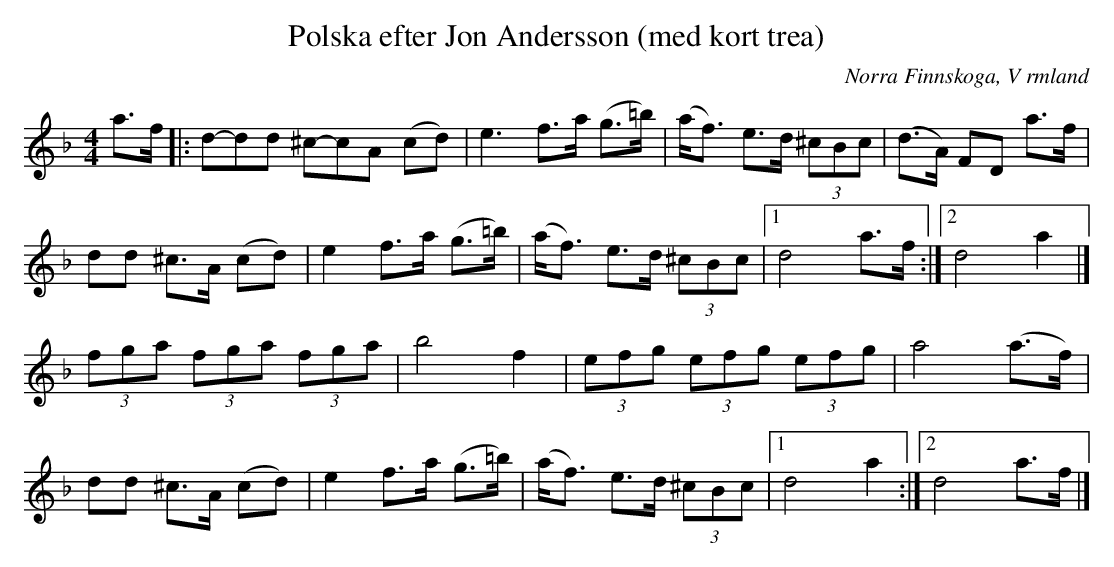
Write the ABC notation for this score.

X:1
T:Polska efter Jon Andersson (med kort trea)
O:Norra Finnskoga, V rmland
M:4/4
L:1/8
K:Dm
a3/2f/2|:d-dd ^c-cA (cd)|e3 f3/2a/2 (g3/2=b/2)| (a/2f3/2) e3/2d/2 (3^cBc|(d3/2A/2) FD a3/2f/2|
dd ^c3/2A/2 (cd)|e2 f3/2a/2 (g3/2=b/2)| (a/2f3/2) e3/2d/2 (3^cBc|1 d4  a3/2f/2:|2 d4  a2|]
(3fga (3fga (3fga|b4 f2|(3efg (3efg (3efg|a4 (a3/2f/2)|
dd ^c3/2A/2 (cd)|e2 f3/2a/2 (g3/2=b/2)| (a/2f3/2) e3/2d/2 (3^cBc|1 d4  a2:|2 d4  a3/2f/2|]
